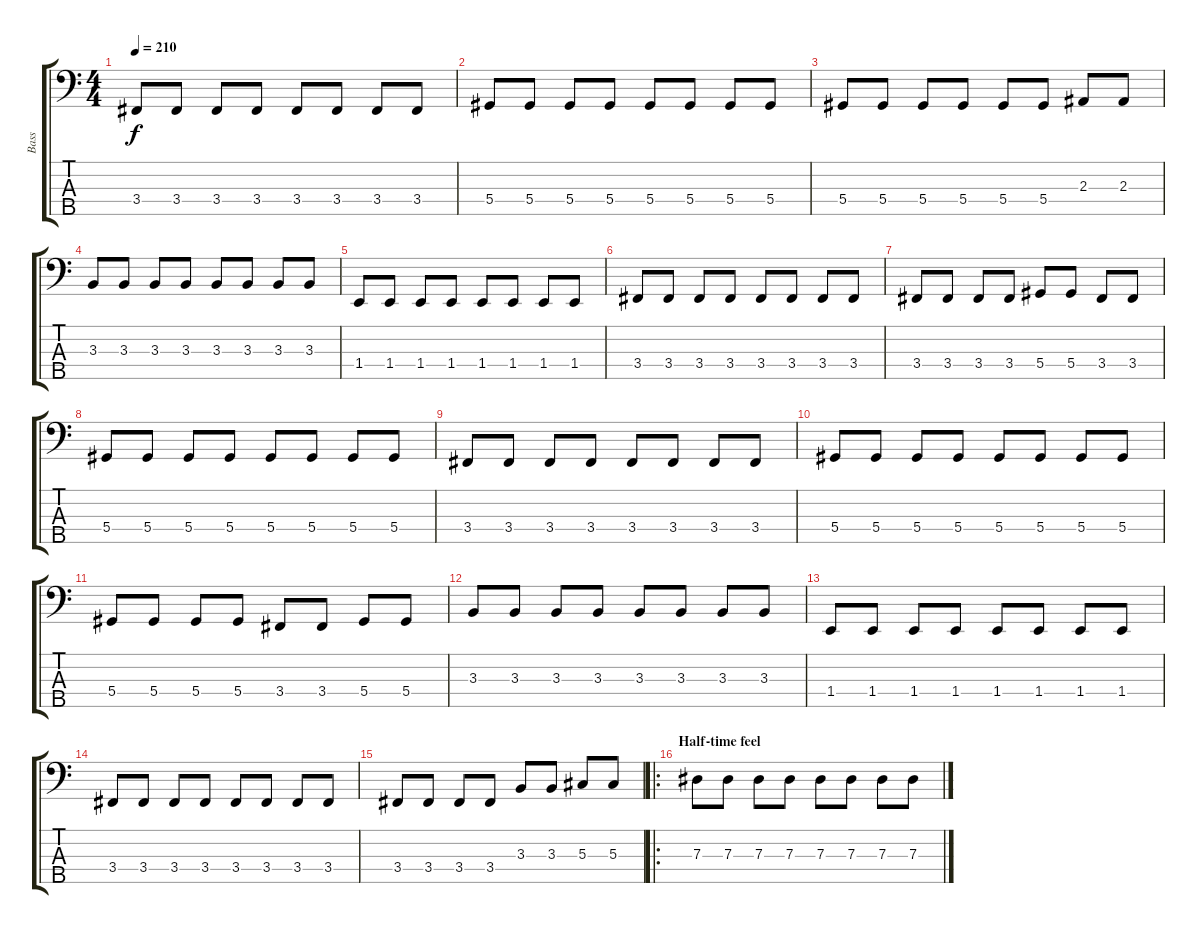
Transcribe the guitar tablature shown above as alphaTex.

\track ("Bass" "Bass") {instrument electricbassfinger}
\staff {score tabs}
\tuning (Gb2 Db2 Ab1 Eb1 Bb0) {hide}
\ts (4 4)
\tempo 210
\clef f4
\ks c
3.4.8{dy f} 3.4.8 3.4.8 3.4.8 3.4.8 3.4.8 3.4.8 3.4.8 |
5.4.8 5.4.8 5.4.8 5.4.8 5.4.8 5.4.8 5.4.8 5.4.8 |
5.4.8 5.4.8 5.4.8 5.4.8 5.4.8 5.4.8 2.3.8 2.3.8 |
3.3.8 3.3.8 3.3.8 3.3.8 3.3.8 3.3.8 3.3.8 3.3.8 |
1.4.8 1.4.8 1.4.8 1.4.8 1.4.8 1.4.8 1.4.8 1.4.8 |
3.4.8 3.4.8 3.4.8 3.4.8 3.4.8 3.4.8 3.4.8 3.4.8 |
3.4.8 3.4.8 3.4.8 3.4.8 5.4.8 5.4.8 3.4.8 3.4.8 |
5.4.8 5.4.8 5.4.8 5.4.8 5.4.8 5.4.8 5.4.8 5.4.8 |
3.4.8 3.4.8 3.4.8 3.4.8 3.4.8 3.4.8 3.4.8 3.4.8 |
5.4.8 5.4.8 5.4.8 5.4.8 5.4.8 5.4.8 5.4.8 5.4.8 |
5.4.8 5.4.8 5.4.8 5.4.8 3.4.8 3.4.8 5.4.8 5.4.8 |
3.3.8 3.3.8 3.3.8 3.3.8 3.3.8 3.3.8 3.3.8 3.3.8 |
1.4.8 1.4.8 1.4.8 1.4.8 1.4.8 1.4.8 1.4.8 1.4.8 |
3.4.8 3.4.8 3.4.8 3.4.8 3.4.8 3.4.8 3.4.8 3.4.8 |
3.4.8 3.4.8 3.4.8 3.4.8 3.3.8 3.3.8 5.3.8 5.3.8 |
\ro
\section ("" "Half-time feel")
7.3.8 7.3.8 7.3.8 7.3.8 7.3.8 7.3.8 7.3.8 7.3.8
